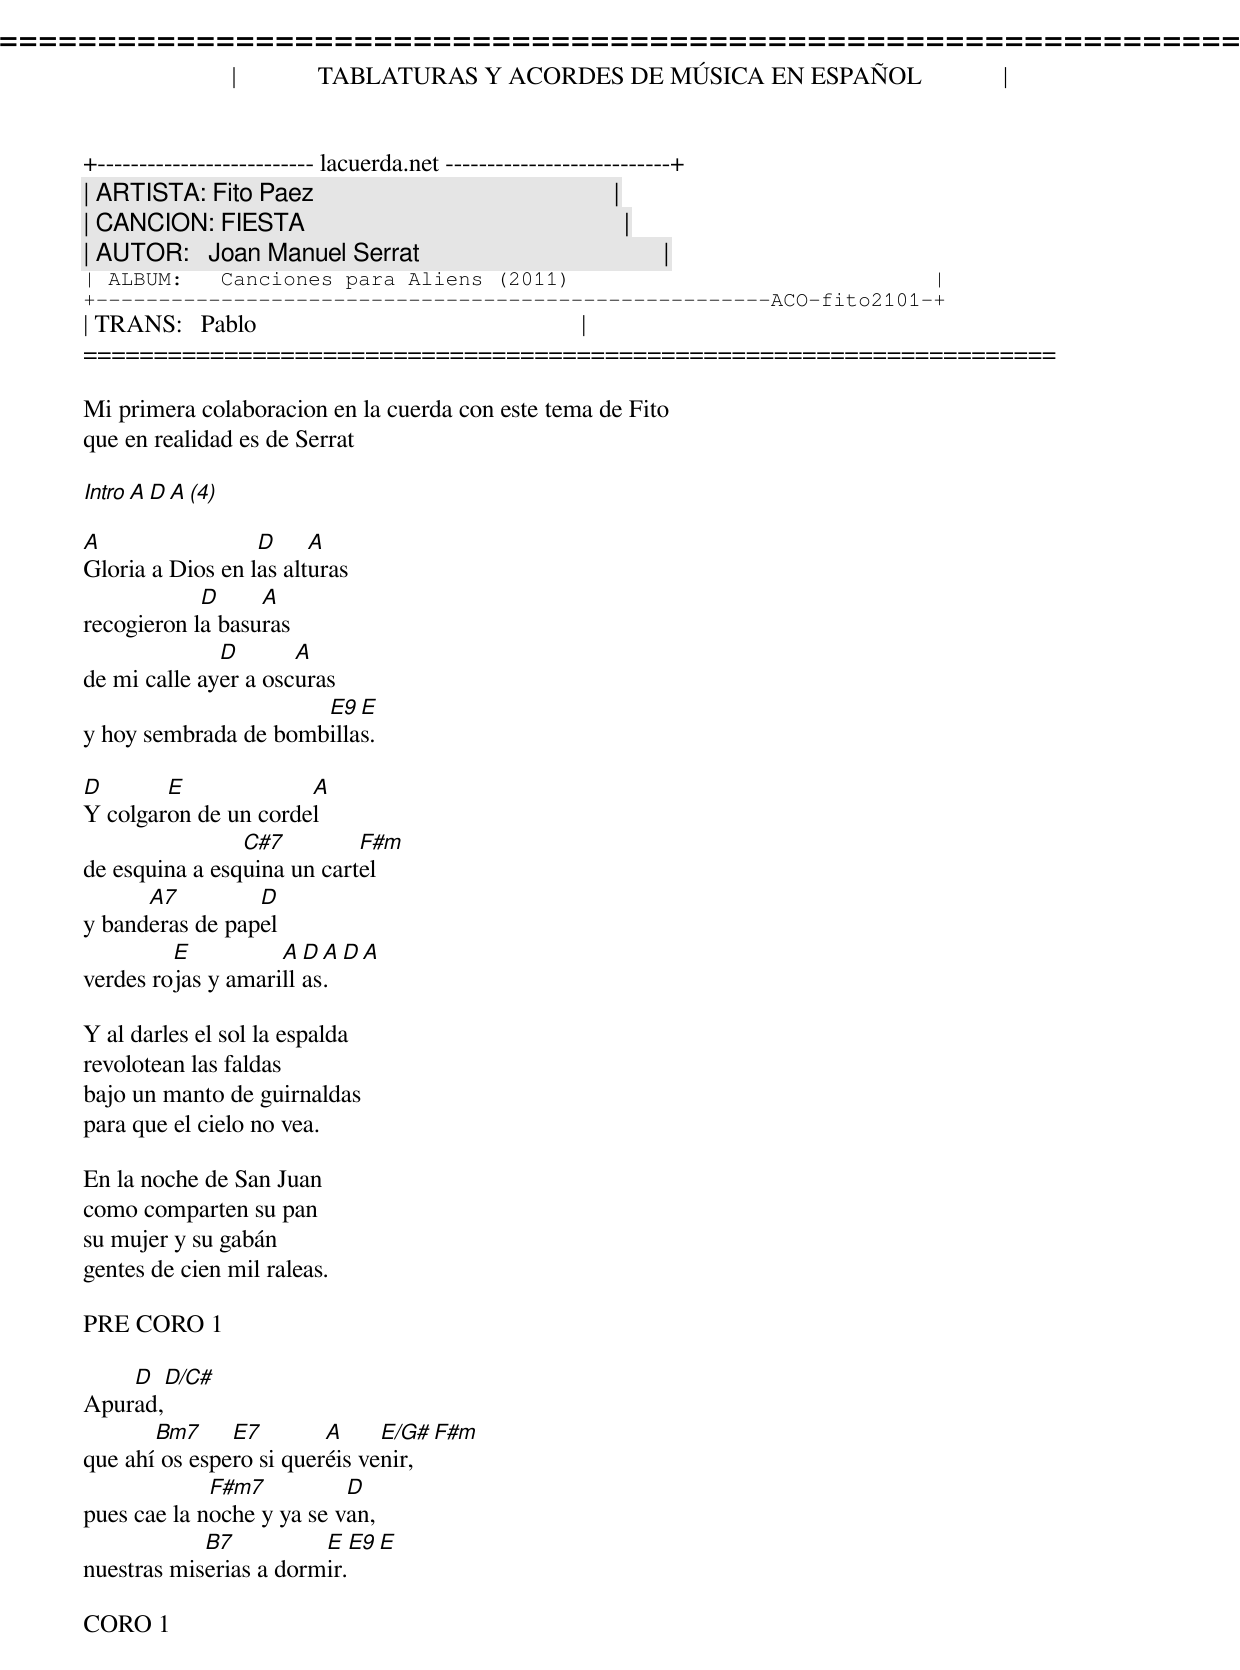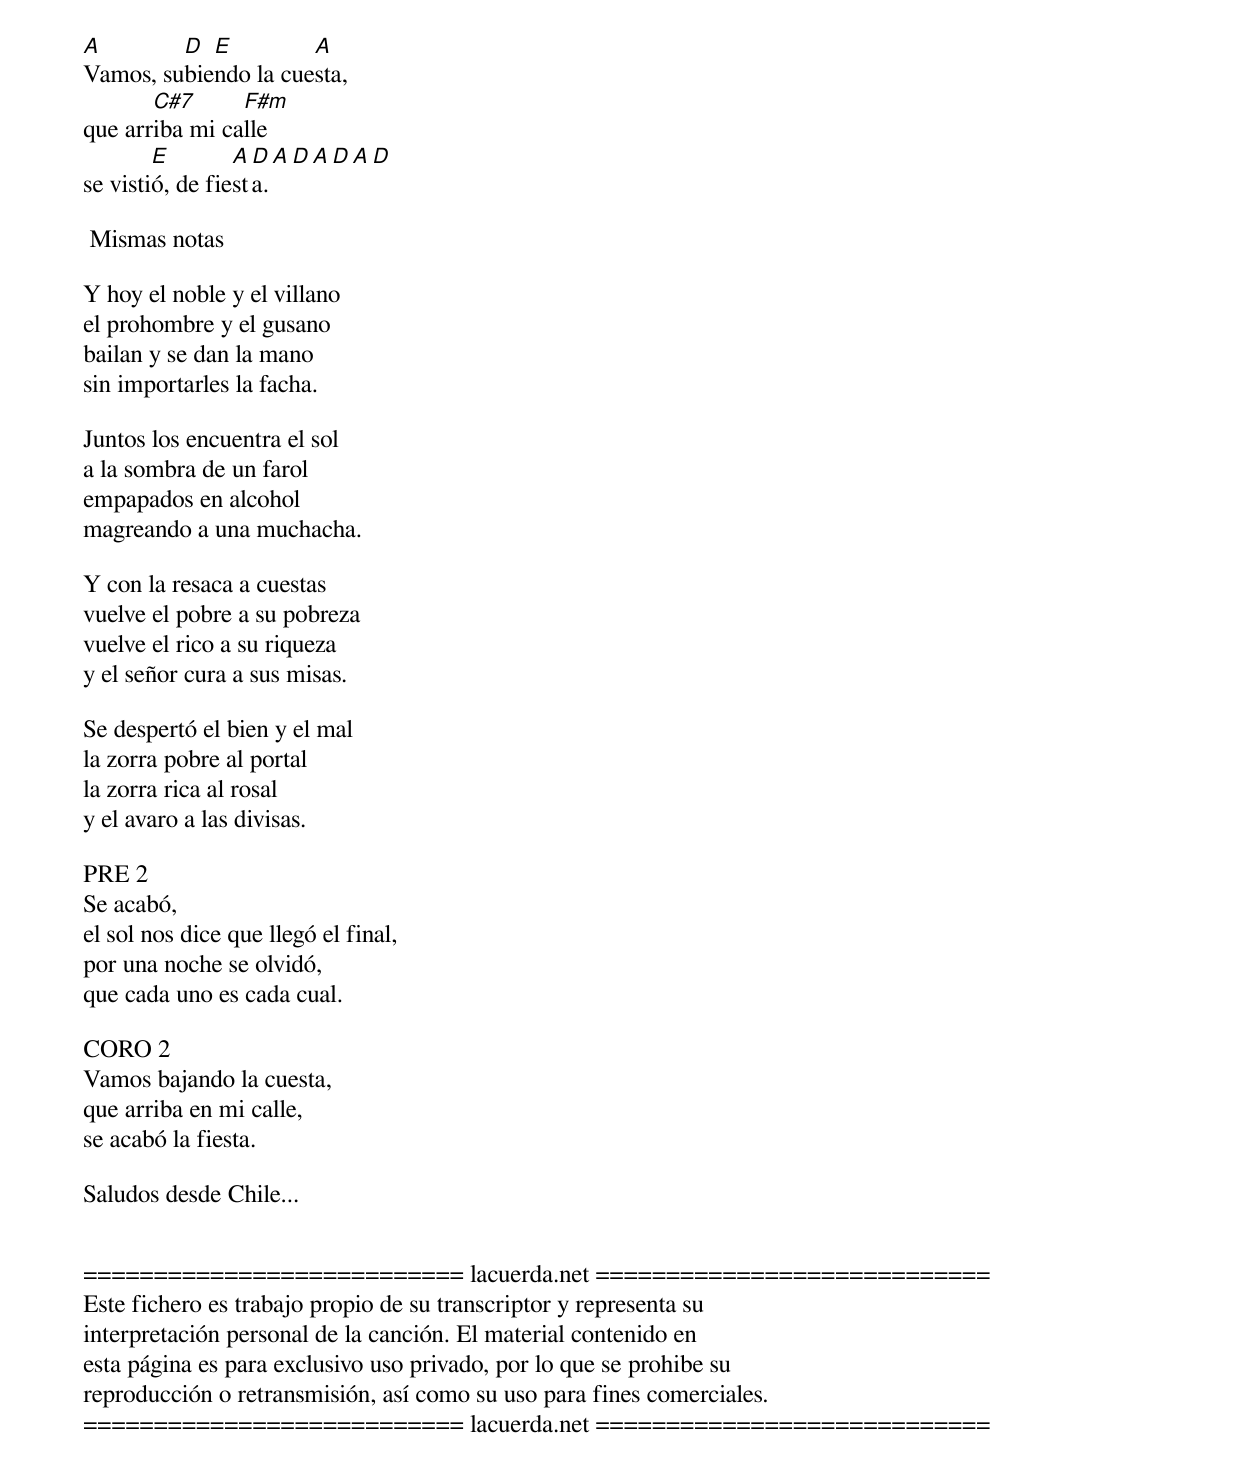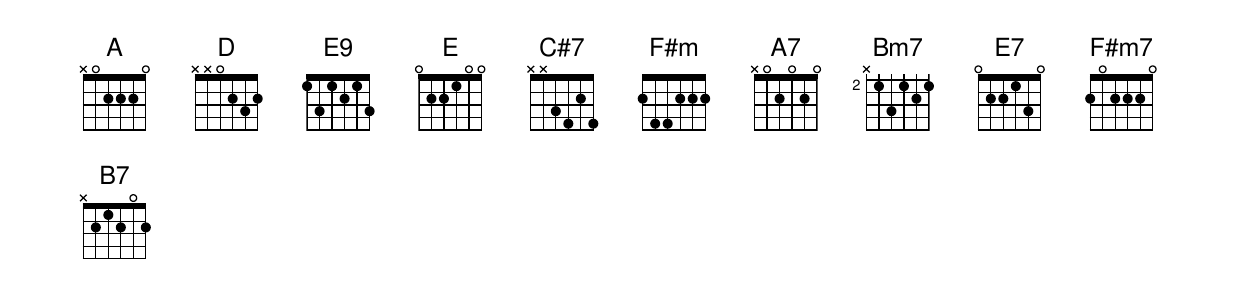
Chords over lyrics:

=====================================================================
|             TABLATURAS Y ACORDES DE MÚSICA EN ESPAÑOL             |
+-------------------------- lacuerda.net ---------------------------+
| ARTISTA: Fito Paez                                                |
| CANCION: FIESTA                                                   |
| AUTOR:   Joan Manuel Serrat                                       |
| ALBUM:   Canciones para Aliens (2011)                             |
+------------------------------------------------------ACO-fito2101-+
| TRANS:   Pablo                                                    |
=====================================================================

Mi primera colaboracion en la cuerda con este tema de Fito
que en realidad es de Serrat

Intro    A D A  (4)

A                 D     A
Gloria a Dios en las alturas
            D     A
recogieron la basuras
              D       A
de mi calle ayer a oscuras
                      E9  E
y hoy sembrada de bombillas.

D       E             A
Y colgaron de un cordel
                C#7         F#m
de esquina a esquina un cartel
      A7         D
y banderas de papel
         E          A D A D A
verdes rojas y amarillas.

Y al darles el sol la espalda
revolotean las faldas
bajo un manto de guirnaldas
para que el cielo no vea.

En la noche de San Juan
como comparten su pan
su mujer y su gabán
gentes de cien mil raleas.

PRE CORO 1

    D  D/C#
Apurad,
       Bm7     E7        A     E/G#    F#m
que ahí os espero si queréis venir,
             F#m7          D
pues cae la noche y ya se van,
            B7          E   E9  E
nuestras miserias a dormir.

CORO 1
A        D  E         A
Vamos, subiendo la cuesta,
       C#7      F#m
que arriba mi calle
        E        A D A D  A D  A D
se vistió, de fiesta.

 Mismas notas

Y hoy el noble y el villano
el prohombre y el gusano
bailan y se dan la mano
sin importarles la facha.

Juntos los encuentra el sol
a la sombra de un farol
empapados en alcohol
magreando a una muchacha.

Y con la resaca a cuestas
vuelve el pobre a su pobreza
vuelve el rico a su riqueza
y el señor cura a sus misas.

Se despertó el bien y el mal
la zorra pobre al portal
la zorra rica al rosal
y el avaro a las divisas.

PRE 2
Se acabó,
el sol nos dice que llegó el final,
por una noche se olvidó,
que cada uno es cada cual.

CORO 2
Vamos bajando la cuesta,
que arriba en mi calle,
se acabó la fiesta.

Saludos desde Chile...


=========================== lacuerda.net ============================
Este fichero es trabajo propio de su transcriptor y representa su
interpretación personal de la canción. El material contenido en
esta página es para exclusivo uso privado, por lo que se prohibe su
reproducción o retransmisión, así como su uso para fines comerciales.
=========================== lacuerda.net ============================
